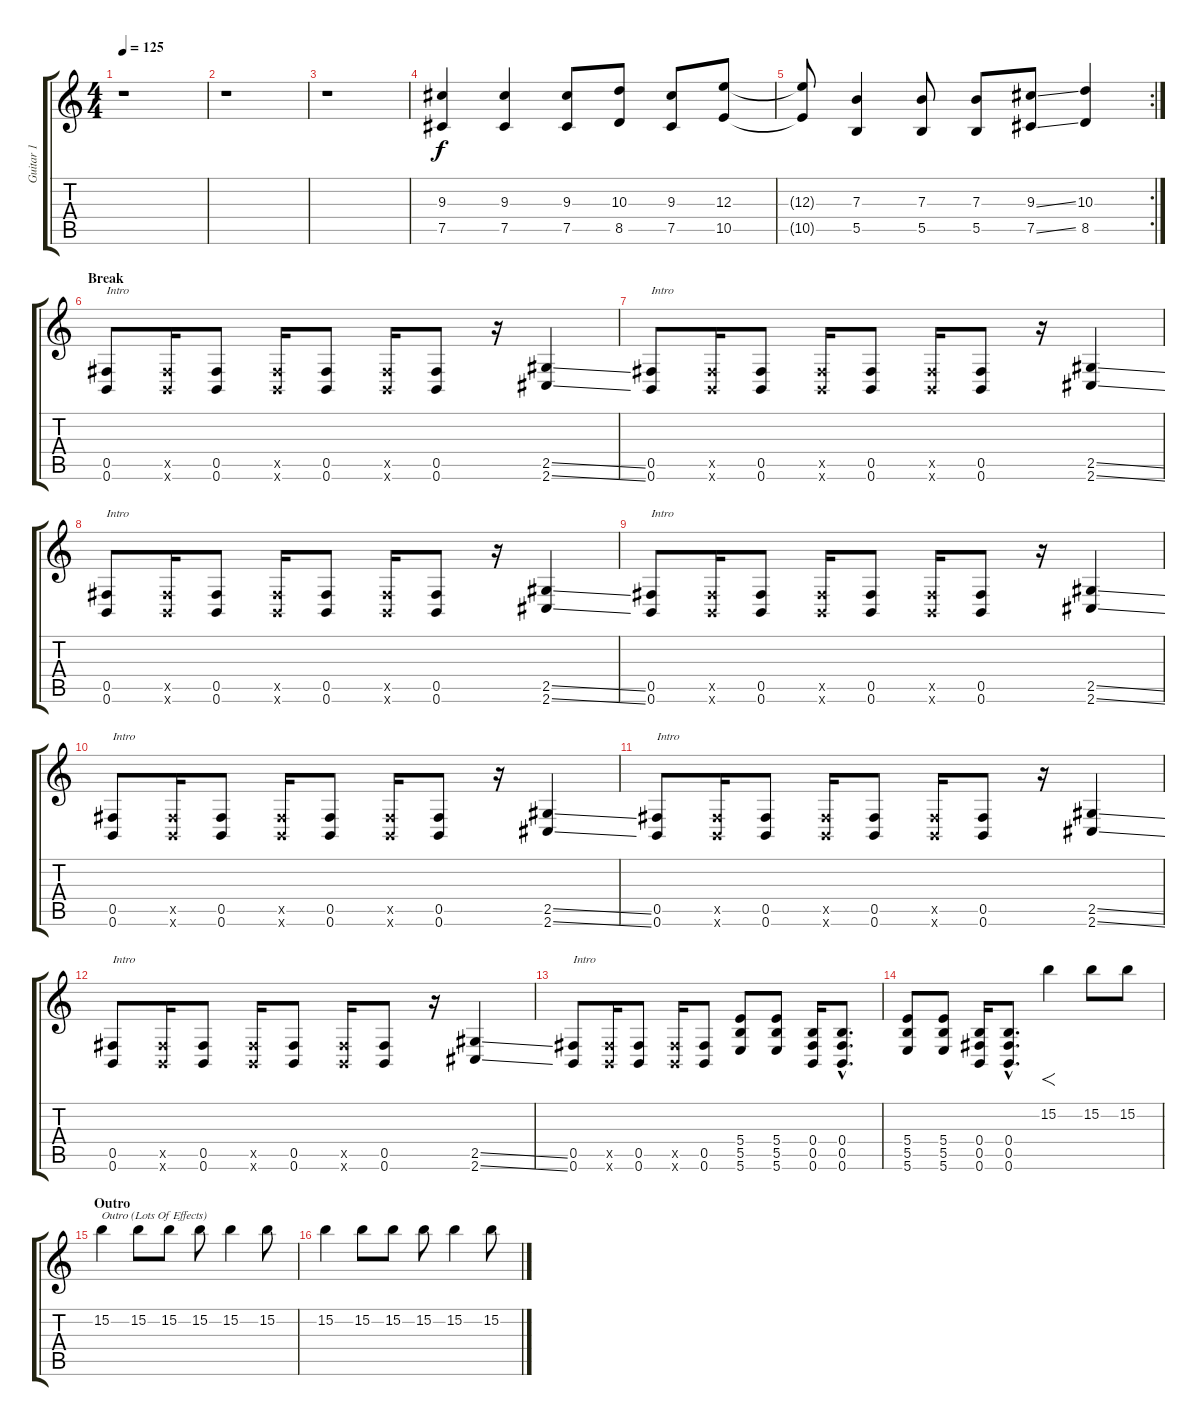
\track ("Guitar 1" "Guitar 1") {instrument distortionguitar}
\staff {score tabs}
\tuning (Db4 Ab3 E3 B2 Gb2 B1) {hide}
\ts (4 4)
\tempo 125
\clef g2
\ks c
r.1{dy f} |
r.1 |
r.1 |
(9.3 7.5).4 (9.3 7.5).4 (9.3 7.5).8 (10.3 8.5).8 (9.3 7.5).8 (12.3 10.5).8 |
\rc 2
(12.3{t} 10.5{t}).8 (7.3 5.5).4 (7.3 5.5).8 (7.3 5.5).8 (9.3{ss} 7.5{ss}).8 (10.3 8.5).4 |
\section ("" "Break")
(0.5 0.6).8{txt "Intro"} (0.5{x} 0.6{x}).16 (0.5 0.6).8 (0.5{x} 0.6{x}).16 (0.5 0.6).8 (0.5{x} 0.6{x}).16 (0.5 0.6).8 r.16 (2.5{ss} 2.6{ss}).4 |
(0.5 0.6).8{txt "Intro"} (0.5{x} 0.6{x}).16 (0.5 0.6).8 (0.5{x} 0.6{x}).16 (0.5 0.6).8 (0.5{x} 0.6{x}).16 (0.5 0.6).8 r.16 (2.5{ss} 2.6{ss}).4 |
(0.5 0.6).8{txt "Intro"} (0.5{x} 0.6{x}).16 (0.5 0.6).8 (0.5{x} 0.6{x}).16 (0.5 0.6).8 (0.5{x} 0.6{x}).16 (0.5 0.6).8 r.16 (2.5{ss} 2.6{ss}).4 |
(0.5 0.6).8{txt "Intro"} (0.5{x} 0.6{x}).16 (0.5 0.6).8 (0.5{x} 0.6{x}).16 (0.5 0.6).8 (0.5{x} 0.6{x}).16 (0.5 0.6).8 r.16 (2.5{ss} 2.6{ss}).4 |
(0.5 0.6).8{txt "Intro"} (0.5{x} 0.6{x}).16 (0.5 0.6).8 (0.5{x} 0.6{x}).16 (0.5 0.6).8 (0.5{x} 0.6{x}).16 (0.5 0.6).8 r.16 (2.5{ss} 2.6{ss}).4 |
(0.5 0.6).8{txt "Intro"} (0.5{x} 0.6{x}).16 (0.5 0.6).8 (0.5{x} 0.6{x}).16 (0.5 0.6).8 (0.5{x} 0.6{x}).16 (0.5 0.6).8 r.16 (2.5{ss} 2.6{ss}).4 |
(0.5 0.6).8{txt "Intro"} (0.5{x} 0.6{x}).16 (0.5 0.6).8 (0.5{x} 0.6{x}).16 (0.5 0.6).8 (0.5{x} 0.6{x}).16 (0.5 0.6).8 r.16 (2.5{ss} 2.6{ss}).4 |
(0.5 0.6).8{txt "Intro"} (0.5{x} 0.6{x}).16 (0.5 0.6).8 (0.5{x} 0.6{x}).16 (0.5 0.6).8 (5.4 5.5 5.6).8 (5.4 5.5 5.6).8 (0.4 0.5 0.6).16 (0.4{hac} 0.5{hac} 0.6{hac}).8{d} |
(5.4 5.5 5.6).8 (5.4 5.5 5.6).8 (0.4 0.5 0.6).16 (0.4{hac} 0.5{hac} 0.6{hac}).8{d} 15.2.4{f volume 5} 15.2.8 15.2.8 |
\section ("" "Outro")
15.2.4{txt "Outro (Lots Of Effects)" volume 5} 15.2.8 15.2.8 15.2.8 15.2.4 15.2.8 |
15.2.4 15.2.8 15.2.8 15.2.8 15.2.4 15.2.8
